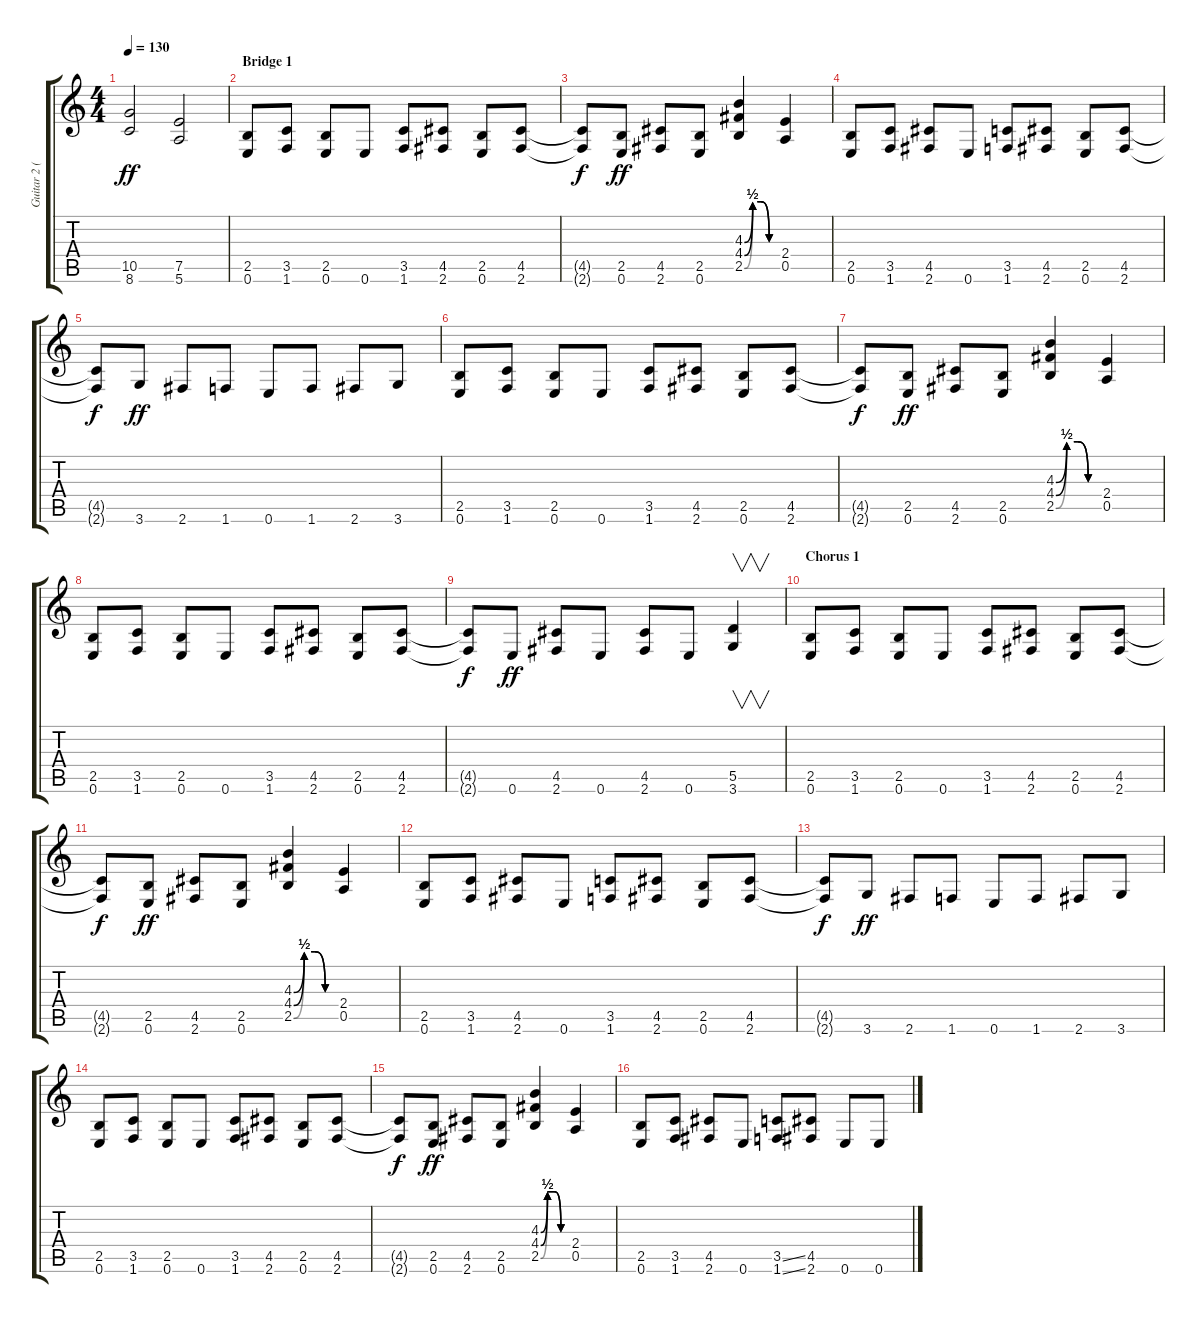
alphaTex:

\track ("Guitar 2 (Distortion)" "Guitar 2 (") {instrument distortionguitar}
\staff {score tabs}
\tuning (E4 B3 G3 D3 A2 E2) {hide}
\ts (4 4)
\tempo 130
\clef g2
\ks c
(10.5 8.6).2{dy ff} (7.5 5.6).2 |
\section ("" "Bridge 1")
(2.5 0.6).8 (3.5 1.6).8 (2.5 0.6).8 0.6.8 (3.5 1.6).8 (4.5 2.6).8 (2.5 0.6).8 (4.5 2.6).8 |
(4.5{t} 2.6{t}).8{dy f} (2.5 0.6).8{dy ff} (4.5 2.6).8 (2.5 0.6).8 (4.3{be (custom 0 0 15 2 30 2 45 0 60 0)} 4.4{be (custom 0 0 15 2 30 2 45 0 60 0)} 2.5{be (custom 0 0 15 2 30 2 45 0 60 0)}).4 (2.4 0.5).4 |
(2.5 0.6).8 (3.5 1.6).8 (4.5 2.6).8 0.6.8 (3.5 1.6).8 (4.5 2.6).8 (2.5 0.6).8 (4.5 2.6).8 |
(4.5{t} 2.6{t}).8{dy f} 3.6.8{dy ff} 2.6.8 1.6.8 0.6.8 1.6.8 2.6.8 3.6.8 |
(2.5 0.6).8 (3.5 1.6).8 (2.5 0.6).8 0.6.8 (3.5 1.6).8 (4.5 2.6).8 (2.5 0.6).8 (4.5 2.6).8 |
(4.5{t} 2.6{t}).8{dy f} (2.5 0.6).8{dy ff} (4.5 2.6).8 (2.5 0.6).8 (4.3{be (custom 0 0 15 2 30 2 45 0 60 0)} 4.4{be (custom 0 0 15 2 30 2 45 0 60 0)} 2.5{be (custom 0 0 15 2 30 2 45 0 60 0)}).4 (2.4 0.5).4 |
(2.5 0.6).8 (3.5 1.6).8 (2.5 0.6).8 0.6.8 (3.5 1.6).8 (4.5 2.6).8 (2.5 0.6).8 (4.5 2.6).8 |
(4.5{t} 2.6{t}).8{dy f} 0.6.8{dy ff} (4.5 2.6).8 0.6.8 (4.5 2.6).8 0.6.8 (5.5 3.6).4{v} |
\section ("" "Chorus 1")
(2.5 0.6).8 (3.5 1.6).8 (2.5 0.6).8 0.6.8 (3.5 1.6).8 (4.5 2.6).8 (2.5 0.6).8 (4.5 2.6).8 |
(4.5{t} 2.6{t}).8{dy f} (2.5 0.6).8{dy ff} (4.5 2.6).8 (2.5 0.6).8 (4.3{be (custom 0 0 15 2 30 2 45 0 60 0)} 4.4{be (custom 0 0 15 2 30 2 45 0 60 0)} 2.5{be (custom 0 0 15 2 30 2 45 0 60 0)}).4 (2.4 0.5).4 |
(2.5 0.6).8 (3.5 1.6).8 (4.5 2.6).8 0.6.8 (3.5 1.6).8 (4.5 2.6).8 (2.5 0.6).8 (4.5 2.6).8 |
(4.5{t} 2.6{t}).8{dy f} 3.6.8{dy ff} 2.6.8 1.6.8 0.6.8 1.6.8 2.6.8 3.6.8 |
(2.5 0.6).8 (3.5 1.6).8 (2.5 0.6).8 0.6.8 (3.5 1.6).8 (4.5 2.6).8 (2.5 0.6).8 (4.5 2.6).8 |
(4.5{t} 2.6{t}).8{dy f} (2.5 0.6).8{dy ff} (4.5 2.6).8 (2.5 0.6).8 (4.3{be (custom 0 0 15 2 30 2 45 0 60 0)} 4.4{be (custom 0 0 15 2 30 2 45 0 60 0)} 2.5{be (custom 0 0 15 2 30 2 45 0 60 0)}).4 (2.4 0.5).4 |
(2.5 0.6).8 (3.5 1.6).8 (4.5 2.6).8 0.6.8 (3.5{ss} 1.6{ss}).8 (4.5 2.6).8 0.6.8 0.6.8
